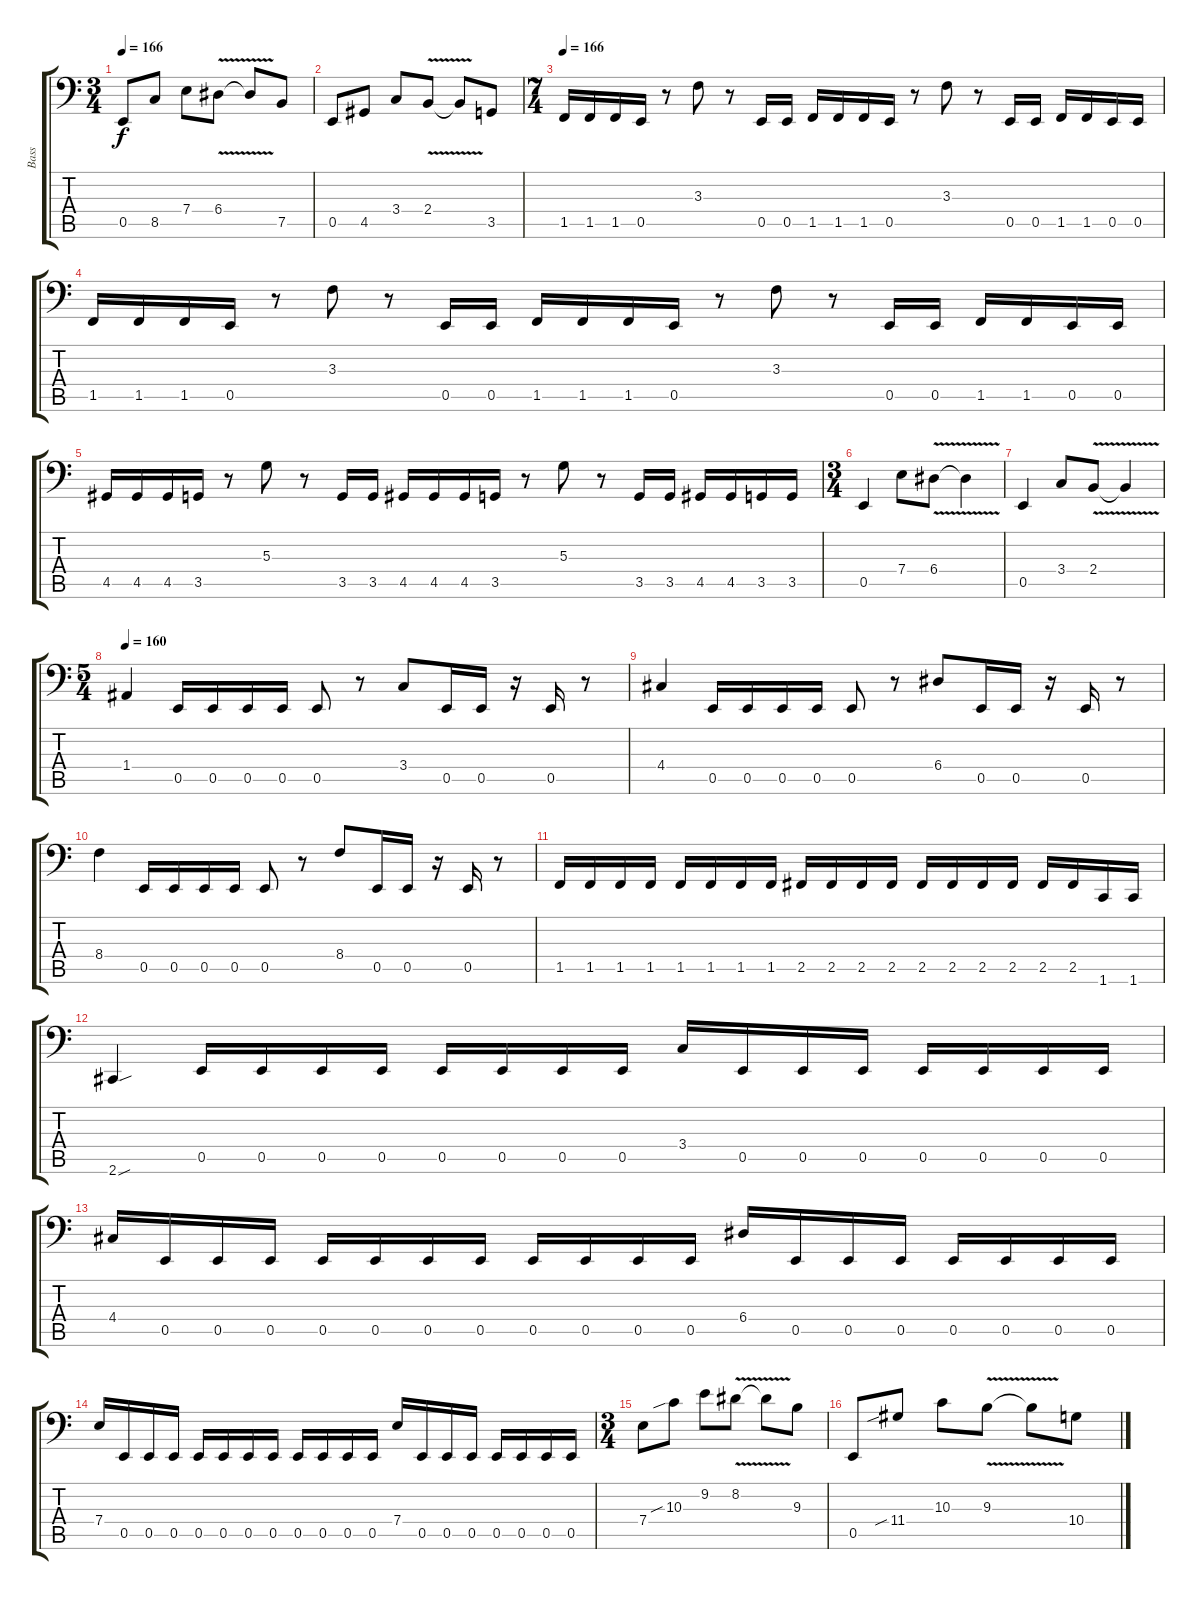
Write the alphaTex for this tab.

\track ("Bass" "Bass") {instrument electricbassfinger}
\staff {score tabs}
\tuning (C3 G2 D2 A1 E1 B0) {hide}
\ts (3 4)
\tempo 166
\clef f4
\ks c
0.5.8{dy f} 8.5.8 7.4.8 6.4{v}.8 6.4{t}.8 7.5.8 |
0.5.8 4.5.8 3.4.8 2.4{v}.8 2.4{t}.8 3.5.8 |
\ts (7 4)
\tempo 166
1.5.16 1.5.16 1.5.16 0.5.16 r.8 3.3.8 r.8 0.5.16 0.5.16 1.5.16 1.5.16 1.5.16 0.5.16 r.8 3.3.8 r.8 0.5.16 0.5.16 1.5.16 1.5.16 0.5.16 0.5.16 |
1.5.16 1.5.16 1.5.16 0.5.16 r.8 3.3.8 r.8 0.5.16 0.5.16 1.5.16 1.5.16 1.5.16 0.5.16 r.8 3.3.8 r.8 0.5.16 0.5.16 1.5.16 1.5.16 0.5.16 0.5.16 |
4.5.16 4.5.16 4.5.16 3.5.16 r.8 5.3.8 r.8 3.5.16 3.5.16 4.5.16 4.5.16 4.5.16 3.5.16 r.8 5.3.8 r.8 3.5.16 3.5.16 4.5.16 4.5.16 3.5.16 3.5.16 |
\ts (3 4)
0.5.4 7.4.8 6.4{v}.8 6.4{t}.4 |
0.5.4 3.4.8 2.4{v}.8 2.4{t}.4 |
\ts (5 4)
\tempo 160
1.4.4 0.5.16 0.5.16 0.5.16 0.5.16 0.5.8 r.8 3.4.8 0.5.16 0.5.16 r.16 0.5.16 r.8 |
4.4.4 0.5.16 0.5.16 0.5.16 0.5.16 0.5.8 r.8 6.4.8 0.5.16 0.5.16 r.16 0.5.16 r.8 |
8.4.4 0.5.16 0.5.16 0.5.16 0.5.16 0.5.8 r.8 8.4.8 0.5.16 0.5.16 r.16 0.5.16 r.8 |
1.5.16 1.5.16 1.5.16 1.5.16 1.5.16 1.5.16 1.5.16 1.5.16 2.5.16 2.5.16 2.5.16 2.5.16 2.5.16 2.5.16 2.5.16 2.5.16 2.5.16 2.5.16 1.6.16 1.6.16 |
2.6{sou}.4 0.5.16 0.5.16 0.5.16 0.5.16 0.5.16 0.5.16 0.5.16 0.5.16 3.4.16 0.5.16 0.5.16 0.5.16 0.5.16 0.5.16 0.5.16 0.5.16 |
4.4.16 0.5.16 0.5.16 0.5.16 0.5.16 0.5.16 0.5.16 0.5.16 0.5.16 0.5.16 0.5.16 0.5.16 6.4.16 0.5.16 0.5.16 0.5.16 0.5.16 0.5.16 0.5.16 0.5.16 |
7.4.16 0.5.16 0.5.16 0.5.16 0.5.16 0.5.16 0.5.16 0.5.16 0.5.16 0.5.16 0.5.16 0.5.16 7.4.16 0.5.16 0.5.16 0.5.16 0.5.16 0.5.16 0.5.16 0.5.16 |
\ts (3 4)
7.4.8 10.3{sib}.8 9.2.8 8.2{v}.8 8.2{t}.8 9.3.8 |
0.5.8 11.4{sib}.8 10.3.8 9.3{v}.8 9.3{t}.8 10.4.8
